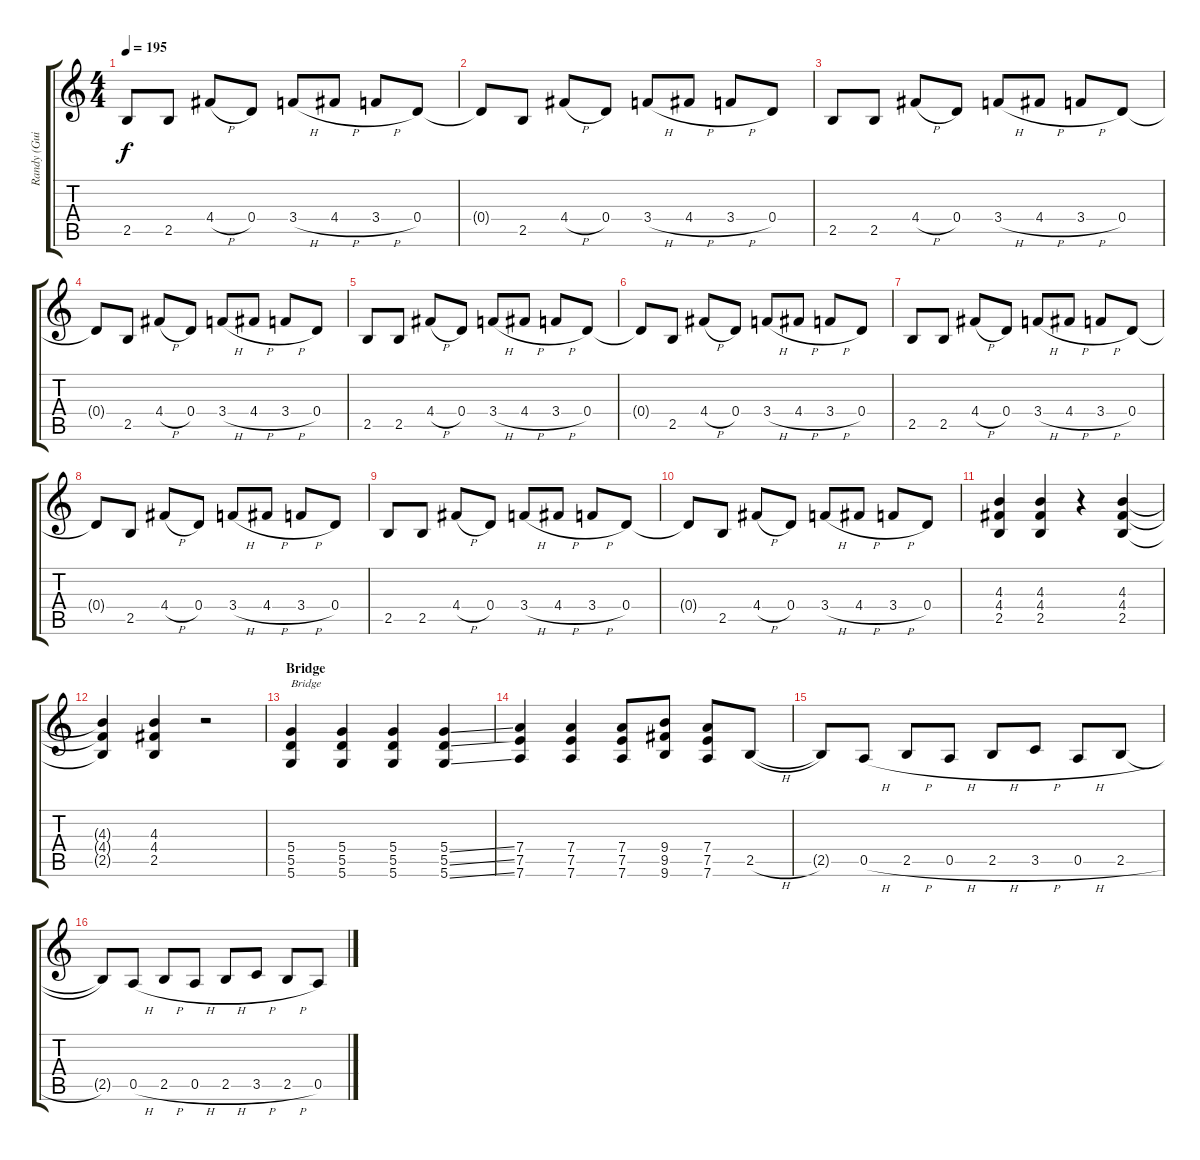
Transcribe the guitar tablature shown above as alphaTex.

\track ("Randy (Guitar)" "Randy (Gui") {instrument distortionguitar}
\staff {score tabs}
\tuning (E4 B3 G3 D3 A2 D2) {hide}
\ts (4 4)
\tempo 195
\clef g2
\ks c
2.5.8{dy f} 2.5.8 4.4{h}.8 0.4.8 3.4{h}.8 4.4{h}.8 3.4{h}.8 0.4.8 |
0.4{t}.8 2.5.8 4.4{h}.8 0.4.8 3.4{h}.8 4.4{h}.8 3.4{h}.8 0.4.8 |
2.5.8 2.5.8 4.4{h}.8 0.4.8 3.4{h}.8 4.4{h}.8 3.4{h}.8 0.4.8 |
0.4{t}.8 2.5.8 4.4{h}.8 0.4.8 3.4{h}.8 4.4{h}.8 3.4{h}.8 0.4.8 |
2.5.8 2.5.8 4.4{h}.8 0.4.8 3.4{h}.8 4.4{h}.8 3.4{h}.8 0.4.8 |
0.4{t}.8 2.5.8 4.4{h}.8 0.4.8 3.4{h}.8 4.4{h}.8 3.4{h}.8 0.4.8 |
2.5.8 2.5.8 4.4{h}.8 0.4.8 3.4{h}.8 4.4{h}.8 3.4{h}.8 0.4.8 |
0.4{t}.8 2.5.8 4.4{h}.8 0.4.8 3.4{h}.8 4.4{h}.8 3.4{h}.8 0.4.8 |
2.5.8 2.5.8 4.4{h}.8 0.4.8 3.4{h}.8 4.4{h}.8 3.4{h}.8 0.4.8 |
0.4{t}.8 2.5.8 4.4{h}.8 0.4.8 3.4{h}.8 4.4{h}.8 3.4{h}.8 0.4.8 |
(4.3 4.4 2.5).4 (4.3 4.4 2.5).4 r.4 (4.3 4.4 2.5).4 |
(4.3{t} 4.4{t} 2.5{t}).4 (4.3 4.4 2.5).4 r.2 |
\section ("" "Bridge")
(5.4 5.5 5.6).4{txt "Bridge"} (5.4 5.5 5.6).4 (5.4 5.5 5.6).4 (5.4{ss} 5.5{ss} 5.6{ss}).4 |
(7.4 7.5 7.6).4 (7.4 7.5 7.6).4 (7.4 7.5 7.6).8 (9.4 9.5 9.6).8 (7.4 7.5 7.6).8 2.5{h}.8 |
2.5{t}.8 0.5{h}.8 2.5{h}.8 0.5{h}.8 2.5{h}.8 3.5{h}.8 0.5{h}.8 2.5{h}.8 |
2.5{t}.8 0.5{h}.8 2.5{h}.8 0.5{h}.8 2.5{h}.8 3.5{h}.8 2.5{h}.8 0.5.8
